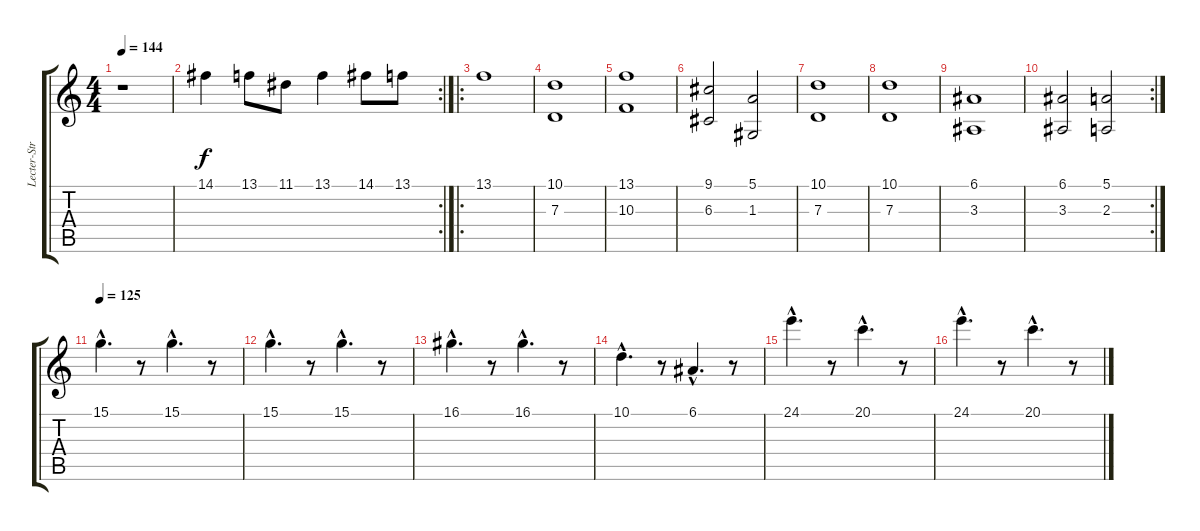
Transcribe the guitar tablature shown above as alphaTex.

\track ("Lecter-Strings" "Lecter-Str") {instrument stringensemble1}
\staff {score tabs}
\tuning (E4 B3 G3 D3 A2 E2) {hide}
\ts (4 4)
\tempo 144
\clef g2
\ks c
r.1{dy f} |
\rc 2
14.1.4 13.1.8 11.1.8 13.1.4 14.1.8 13.1.8 |
\ro
13.1.1 |
(10.1 7.3).1{instrument pad4choir} |
(13.1 10.3).1 |
(9.1 6.3).2 (5.1 1.3).2 |
(10.1 7.3).1 |
(10.1 7.3).1 |
(6.1 3.3).1 |
\rc 2
(6.1 3.3).2 (5.1 2.3).2 |
\tempo 125
15.1{hac}.4{d instrument stringensemble1} r.8 15.1{hac}.4{d} r.8 |
15.1{hac}.4{d} r.8 15.1{hac}.4{d} r.8 |
16.1{hac}.4{d} r.8 16.1{hac}.4{d} r.8 |
10.1{hac}.4{d} r.8 6.1{hac}.4{d} r.8 |
24.1{hac}.4{d} r.8 20.1{hac}.4{d} r.8 |
24.1{hac}.4{d} r.8 20.1{hac}.4{d} r.8
